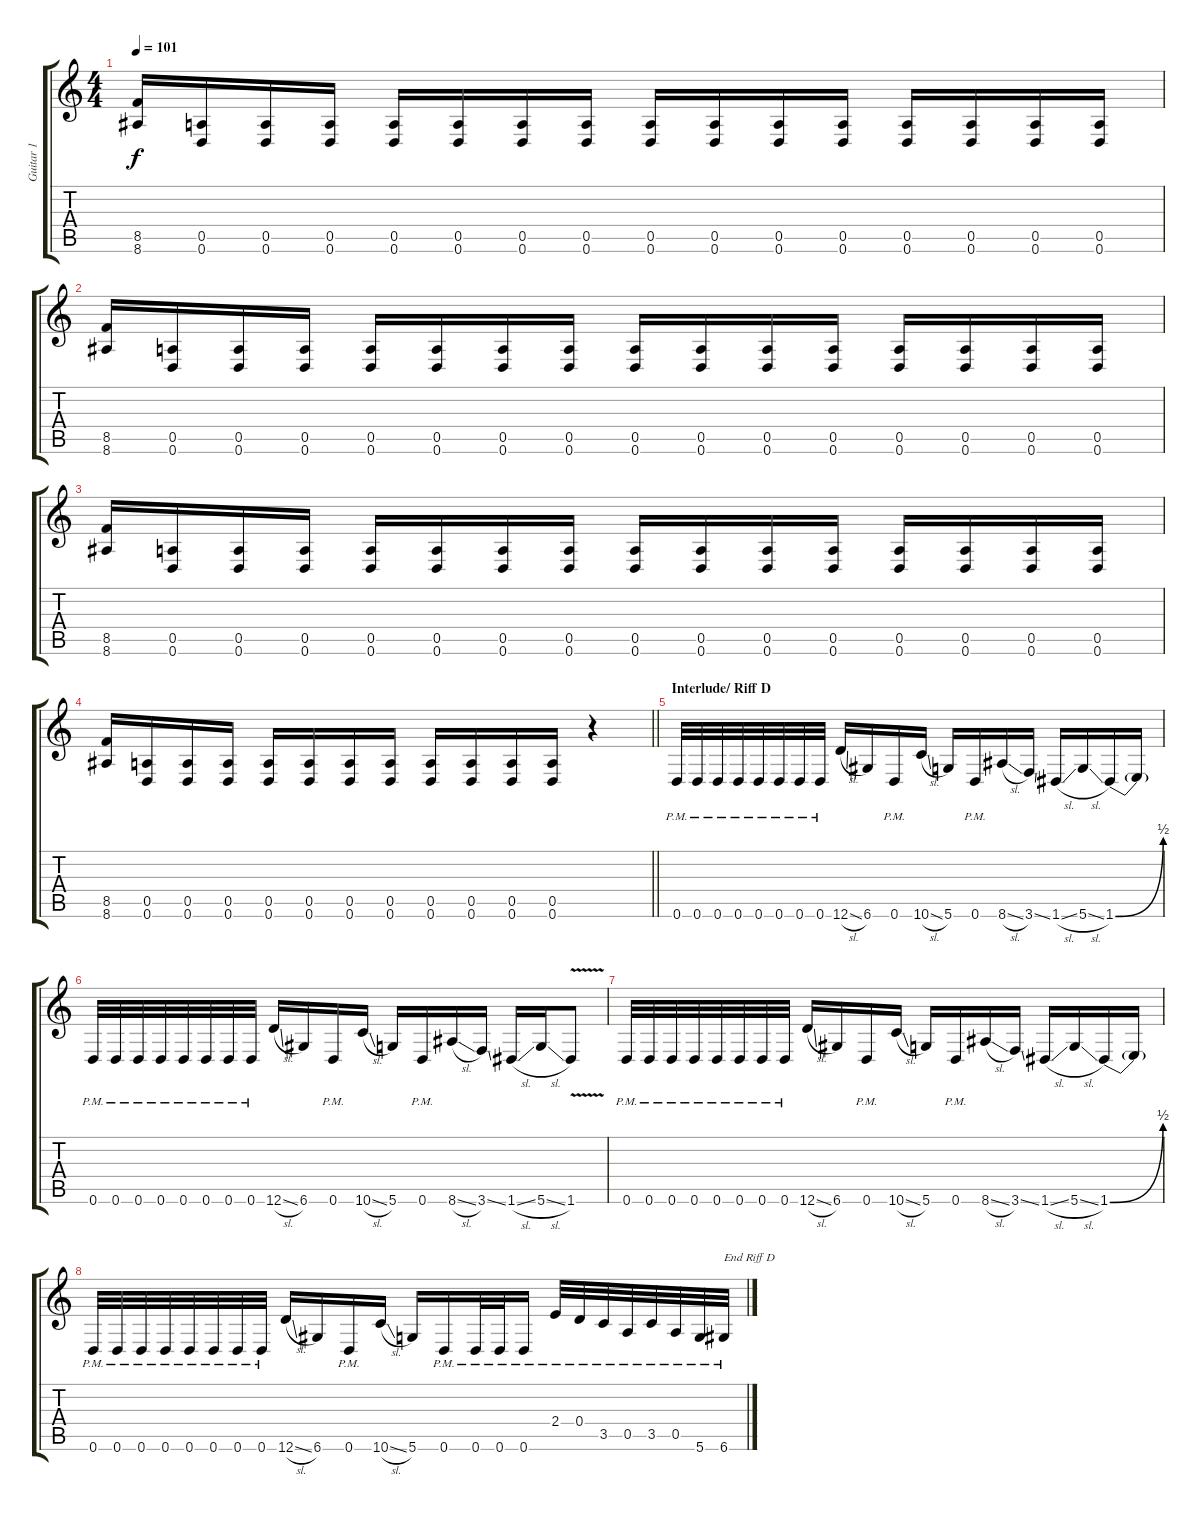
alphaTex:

\track ("Guitar 1" "Guitar 1") {instrument distortionguitar}
\staff {score tabs}
\tuning (E4 B3 G3 D3 A2 D2) {hide}
\ts (4 4)
\tempo 101
\clef g2
\ks c
(8.5 8.6).16{dy f} (0.5 0.6).16 (0.5 0.6).16 (0.5 0.6).16 (0.5 0.6).16 (0.5 0.6).16 (0.5 0.6).16 (0.5 0.6).16 (0.5 0.6).16 (0.5 0.6).16 (0.5 0.6).16 (0.5 0.6).16 (0.5 0.6).16 (0.5 0.6).16 (0.5 0.6).16 (0.5 0.6).16 |
(8.5 8.6).16 (0.5 0.6).16 (0.5 0.6).16 (0.5 0.6).16 (0.5 0.6).16 (0.5 0.6).16 (0.5 0.6).16 (0.5 0.6).16 (0.5 0.6).16 (0.5 0.6).16 (0.5 0.6).16 (0.5 0.6).16 (0.5 0.6).16 (0.5 0.6).16 (0.5 0.6).16 (0.5 0.6).16 |
(8.5 8.6).16 (0.5 0.6).16 (0.5 0.6).16 (0.5 0.6).16 (0.5 0.6).16 (0.5 0.6).16 (0.5 0.6).16 (0.5 0.6).16 (0.5 0.6).16 (0.5 0.6).16 (0.5 0.6).16 (0.5 0.6).16 (0.5 0.6).16 (0.5 0.6).16 (0.5 0.6).16 (0.5 0.6).16 |
\barLineRight lightlight
(8.5 8.6).16 (0.5 0.6).16 (0.5 0.6).16 (0.5 0.6).16 (0.5 0.6).16 (0.5 0.6).16 (0.5 0.6).16 (0.5 0.6).16 (0.5 0.6).16 (0.5 0.6).16 (0.5 0.6).16 (0.5 0.6).16 r.4 |
\section ("" "Interlude/ Riff D")
0.6{pm}.32 0.6{pm}.32 0.6{pm}.32 0.6{pm}.32 0.6{pm}.32 0.6{pm}.32 0.6{pm}.32 0.6{pm}.32 12.6{sl}.16 6.6.16 0.6{pm}.16 10.6{sl}.16 5.6.16 0.6{pm}.16 8.6{sl}.16 3.6{ss}.16 1.6{sl}.16 5.6{sl}.16 1.6{be (bend 0 0 60 2)}.16 1.6{t}.16 |
0.6{pm}.32 0.6{pm}.32 0.6{pm}.32 0.6{pm}.32 0.6{pm}.32 0.6{pm}.32 0.6{pm}.32 0.6{pm}.32 12.6{sl}.16 6.6.16 0.6{pm}.16 10.6{sl}.16 5.6.16 0.6{pm}.16 8.6{sl}.16 3.6{ss}.16 1.6{sl}.16 5.6{sl}.16 1.6{v}.8 |
0.6{pm}.32 0.6{pm}.32 0.6{pm}.32 0.6{pm}.32 0.6{pm}.32 0.6{pm}.32 0.6{pm}.32 0.6{pm}.32 12.6{sl}.16 6.6.16 0.6{pm}.16 10.6{sl}.16 5.6.16 0.6{pm}.16 8.6{sl}.16 3.6{ss}.16 1.6{sl}.16 5.6{sl}.16 1.6{be (bend 0 0 60 2)}.16 1.6{t}.16 |
0.6{pm}.32 0.6{pm}.32 0.6{pm}.32 0.6{pm}.32 0.6{pm}.32 0.6{pm}.32 0.6{pm}.32 0.6{pm}.32 12.6{sl}.16 6.6.16 0.6{pm}.16 10.6{sl}.16 5.6.16 0.6{pm}.16 0.6{pm}.32 0.6{pm}.32 0.6{pm}.16 2.4{pm}.32 0.4{pm}.32 3.5{pm}.32 0.5{pm}.32 3.5{pm}.32 0.5{pm}.32 5.6{pm}.32 6.6{pm}.32{txt "End Riff D"}
